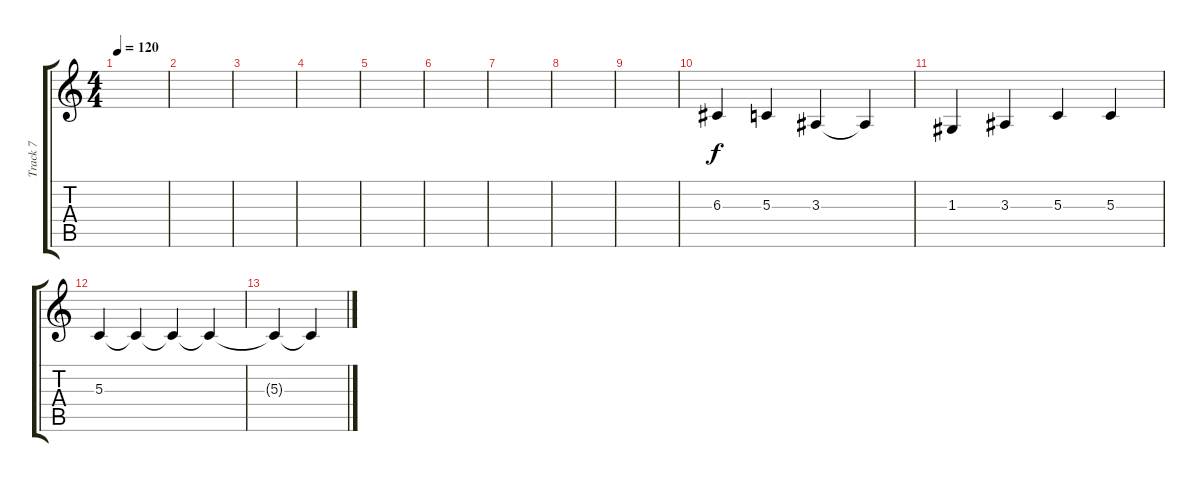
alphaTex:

\track ("Track 7" "Track 7") {instrument drawbarorgan}
\staff {score tabs}
\tuning (E4 B3 G3 D3 A2 E2) {hide}
\ts (4 4)
\tempo 120
\clef g2
\ks c
|
|
|
|
|
|
|
|
|
6.3.4{volume 10} 5.3.4 3.3.4 3.3{t}.4 |
1.3.4 3.3.4 5.3.4 5.3.4 |
5.3.4 5.3{t}.4 5.3{t}.4 5.3{t}.4 |
5.3{t}.4 5.3{t}.4
